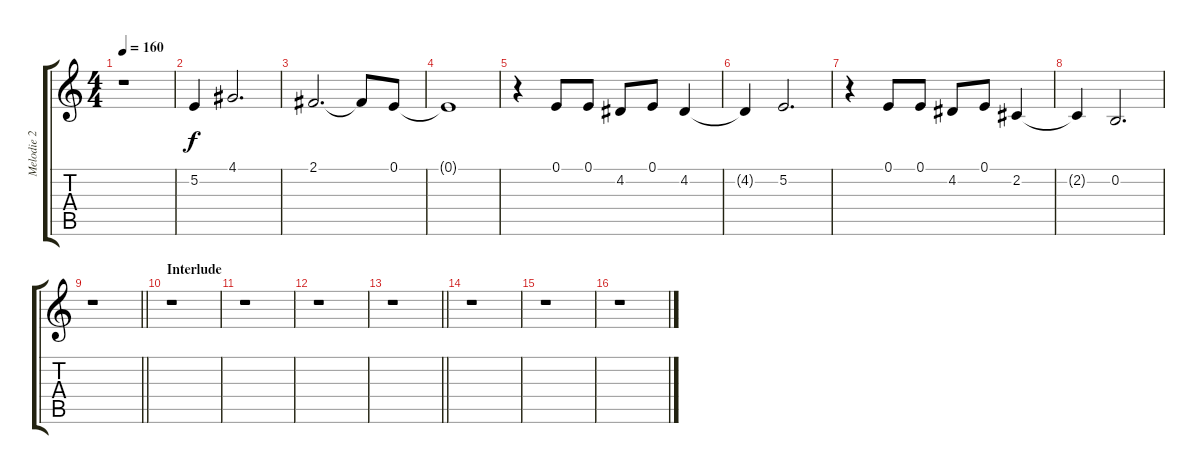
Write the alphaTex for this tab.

\track ("Melodie 2" "Melodie 2") {instrument bassoon}
\staff {score tabs}
\tuning (E4 B3 G3 D3 A2 E2) {hide}
\ts (4 4)
\tempo 160
\clef g2
\ks c
r.1{dy f} |
5.2.4 4.1.2{d} |
2.1.2{d} 2.1{t}.8 0.1.8 |
0.1{t}.1 |
r.4 0.1.8 0.1.8 4.2.8 0.1.8 4.2.4 |
4.2{t}.4 5.2.2{d} |
r.4 0.1.8 0.1.8 4.2.8 0.1.8 2.2.4 |
2.2{t}.4 0.2.2{d} |
\barLineRight lightlight
r.1 |
\section ("" "Interlude")
r.1 |
r.1 |
r.1 |
\barLineRight lightlight
r.1 |
\section ("" "")
r.1 |
r.1 |
r.1
